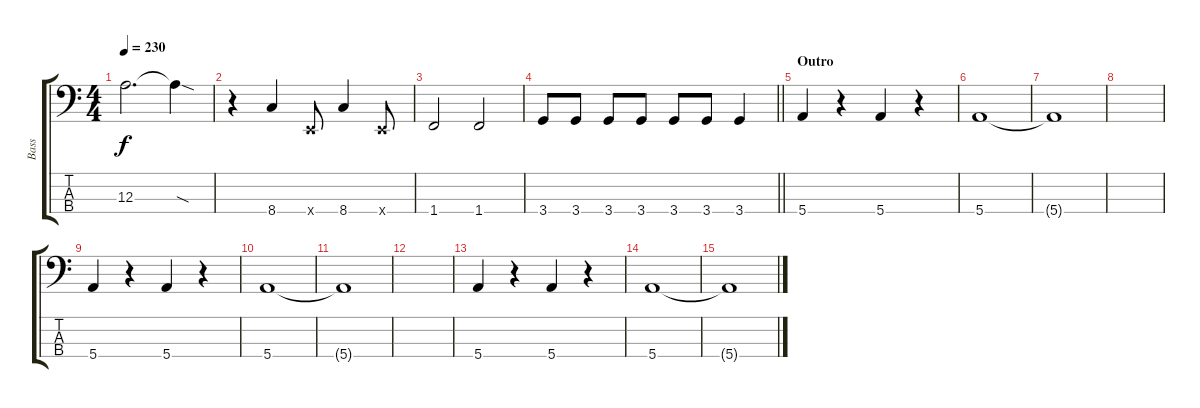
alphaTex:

\track ("Bass" "Bass") {instrument electricbassfinger}
\staff {score tabs}
\tuning (G2 D2 A1 E1) {hide}
\ts (4 4)
\tempo 230
\clef f4
\ks c
12.3.2{d dy f} 12.3{sod t}.4 |
r.4 8.4.4 0.4{x}.8 8.4.4 0.4{x}.8 |
1.4.2 1.4.2 |
\barLineRight lightlight
3.4.8 3.4.8 3.4.8 3.4.8 3.4.8 3.4.8 3.4.4 |
\section ("" "Outro")
5.4.4 r.4 5.4.4 r.4 |
5.4.1 |
5.4{t}.1 |
|
5.4.4 r.4 5.4.4 r.4 |
5.4.1 |
5.4{t}.1 |
|
5.4.4 r.4 5.4.4 r.4 |
5.4.1 |
5.4{t}.1
